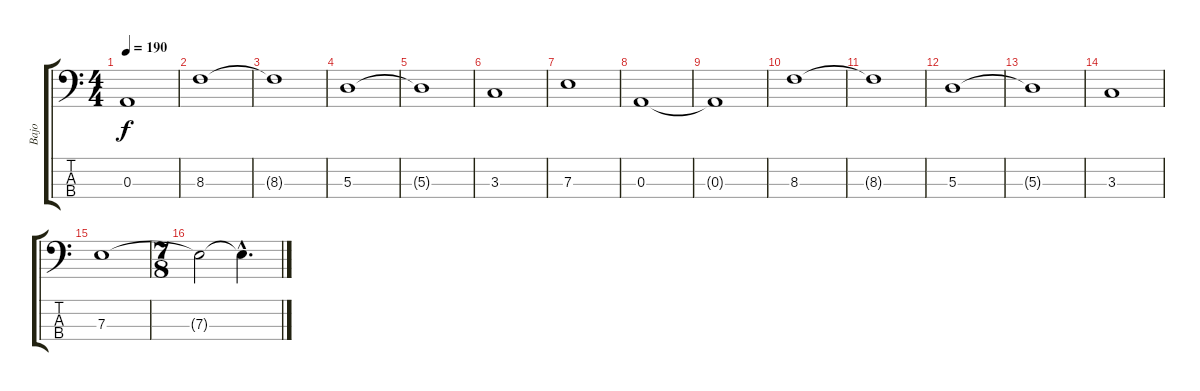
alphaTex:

\track ("Bajo" "Bajo") {instrument electricbassfinger}
\staff {score tabs}
\tuning (G2 D2 A1 E1) {hide}
\ts (4 4)
\tempo 190
\clef f4
\ks c
0.3{t}.1{dy f} |
8.3.1 |
8.3{t}.1 |
5.3.1 |
5.3{t}.1 |
3.3.1 |
7.3.1 |
0.3.1 |
0.3{t}.1 |
8.3.1 |
8.3{t}.1 |
5.3.1 |
5.3{t}.1 |
3.3.1 |
7.3.1 |
\ts (7 8)
7.3{t}.2 7.3{hac t}.4{d}
